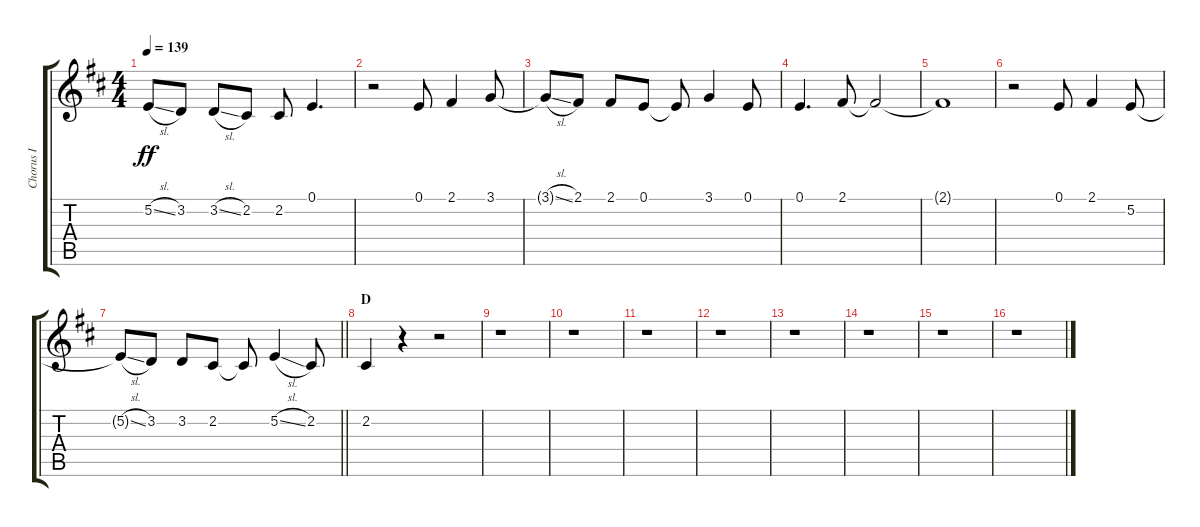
\track ("Chorus I" "Chorus I") {instrument voiceoohs}
\staff {score tabs}
\tuning (E4 B3 G3 D3 A2 E2) {hide}
\ts (4 4)
\tempo 139
\clef g2
\ks d
5.2{sl t}.8{dy ff} 3.2.8 3.2{sl}.8 2.2.8 2.2.8 0.1.4{d} |
r.2 0.1.8 2.1.4 3.1.8 |
3.1{sl t}.8 2.1.8 2.1.8 0.1.8 0.1{t}.8 3.1.4 0.1.8 |
0.1.4{d} 2.1.8 2.1{t}.2 |
2.1{t}.1 |
r.2 0.1.8 2.1.4 5.2.8 |
\barLineRight lightlight
5.2{sl t}.8 3.2.8 3.2.8 2.2.8 2.2{t}.8 5.2{sl}.4 2.2.8 |
\section ("" "D")
2.2.4 r.4 r.2 |
r.1 |
r.1 |
r.1 |
r.1 |
r.1 |
r.1 |
r.1 |
r.1
